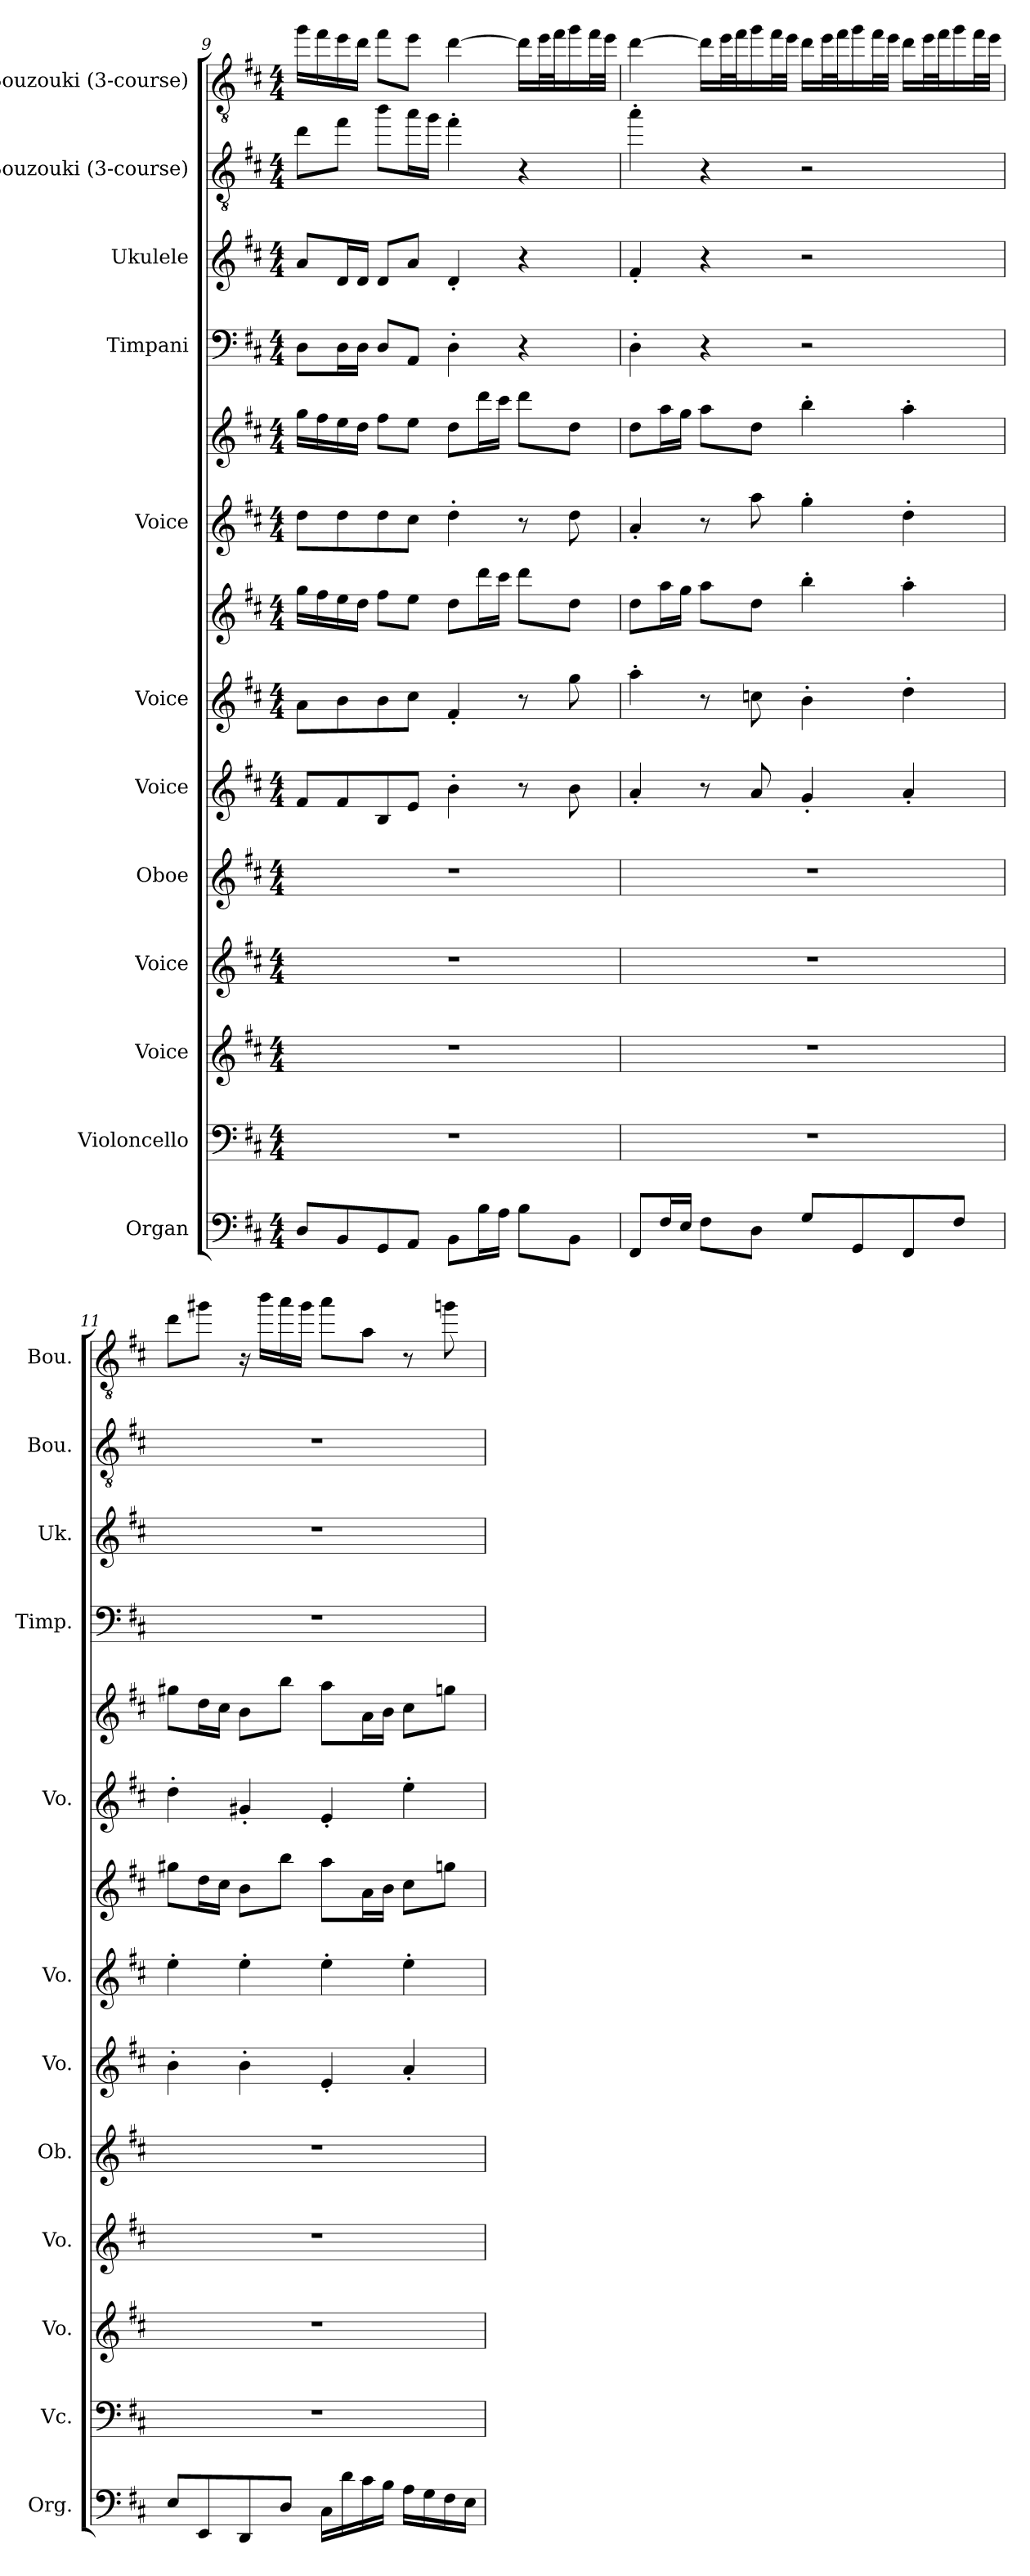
**kern	**kern	**kern	**kern	**kern	**kern	**kern	**kern	**kern	**kern	**kern	**kern	**kern	**kern
*part12	*part11	*part10	*part9	*part8	*part7	*part6	*part6	*part5	*part5	*part4	*part3	*part2	*part1
*staff14	*staff13	*staff12	*staff11	*staff10	*staff9	*staff8	*staff7	*staff6	*staff5	*staff4	*staff3	*staff2	*staff1
*I"Organ	*I"Violoncello	*I"Voice	*I"Voice	*I"Oboe	*I"Voice	*I"Voice	*	*I"Voice	*	*I"Timpani	*I"Ukulele	*I"Bouzouki (3-course)	*I"Bouzouki (3-course)
*I'Org.	*I'Vc.	*I'Vo.	*I'Vo.	*I'Ob.	*I'Vo.	*I'Vo.	*	*I'Vo.	*	*I'Timp.	*I'Uk.	*I'Bou.	*I'Bou.
!!LO:PB:g=z
*clefF4	*clefF4	*clefG2	*clefG2	*clefG2	*clefG2	*clefG2	*clefG2	*clefG2	*clefG2	*clefF4	*clefG2	*clefGv2	*clefGv2
*k[f#c#]	*k[f#c#]	*k[f#c#]	*k[f#c#]	*k[f#c#]	*k[f#c#]	*k[f#c#]	*k[f#c#]	*k[f#c#]	*k[f#c#]	*k[f#c#]	*k[f#c#]	*k[f#c#]	*k[f#c#]
*M4/4	*M4/4	*M4/4	*M4/4	*M4/4	*M4/4	*M4/4	*M4/4	*M4/4	*M4/4	*M4/4	*M4/4	*M4/4	*M4/4
=9	=9	=9	=9	=9	=9	=9	=9	=9	=9	=9	=9	=9	=9
8D/L	1r	1r	1r	1r	8f#/L	8a\L	16gg\LL	8dd\L	16gg\LL	8D\L	8a/L	8dd\L	16gg\LL
.	.	.	.	.	.	.	16ff#\	.	16ff#\	.	.	.	16ff#\
8BB/	.	.	.	.	8f#/	8b\	16ee\	8dd\	16ee\	16D\L	16d/L	8ff#\J	16ee\
.	.	.	.	.	.	.	16dd\JJ	.	16dd\JJ	16D\JJ	16d/JJ	.	16dd\JJ
8GG/	.	.	.	.	8B/	8b\	8ff#\L	8dd\	8ff#\L	8D/L	8d/L	8bb\L	8ff#\L
8AA/J	.	.	.	.	8e/J	8cc#\J	8ee\J	8cc#\J	8ee\J	8AA/J	8a/J	16aa\L	8ee\J
.	.	.	.	.	.	.	.	.	.	.	.	16gg\JJ	.
8BB\L	.	.	.	.	4b'\	4f#'/	8dd\L	4dd'\	8dd\L	4D'\	4d'/	4ff#'\	[4dd\
16B\L	.	.	.	.	.	.	16ddd\L	.	16ddd\L	.	.	.	.
16A\JJ	.	.	.	.	.	.	16ccc#\JJ	.	16ccc#\JJ	.	.	.	.
8B\L	.	.	.	.	8r	8r	8ddd\L	8r	8ddd\L	4r	4r	4r	16dd\LL]
.	.	.	.	.	.	.	.	.	.	.	.	.	32ee\L
.	.	.	.	.	.	.	.	.	.	.	.	.	32ff#\J
8BB\J	.	.	.	.	8b\	8gg\	8dd\J	8dd\	8dd\J	.	.	.	16gg\
.	.	.	.	.	.	.	.	.	.	.	.	.	32ff#\L
.	.	.	.	.	.	.	.	.	.	.	.	.	32ee\JJJ
!!LO:PB:g=z
=10	=10	=10	=10	=10	=10	=10	=10	=10	=10	=10	=10	=10	=10
8FF#/L	1r	1r	1r	1r	4a'/	4aa'\	8dd\L	4a'/	8dd\L	4D'\	4f#'/	4aa'\	[4dd\
16F#/L	.	.	.	.	.	.	16aa\L	.	16aa\L	.	.	.	.
16E/JJ	.	.	.	.	.	.	16gg\JJ	.	16gg\JJ	.	.	.	.
8F#\L	.	.	.	.	8r	8r	8aa\L	8r	8aa\L	4r	4r	4r	16dd\LL]
.	.	.	.	.	.	.	.	.	.	.	.	.	32ee\L
.	.	.	.	.	.	.	.	.	.	.	.	.	32ff#\J
8D\J	.	.	.	.	8a/	8ccn\	8dd\J	8aa\	8dd\J	.	.	.	16gg\
.	.	.	.	.	.	.	.	.	.	.	.	.	32ff#\L
.	.	.	.	.	.	.	.	.	.	.	.	.	32ee\JJJ
8G/L	.	.	.	.	4g'/	4b'\	4bb'\	4gg'\	4bb'\	2r	2r	2r	16dd\LL
.	.	.	.	.	.	.	.	.	.	.	.	.	32ee\L
.	.	.	.	.	.	.	.	.	.	.	.	.	32ff#\J
8GG/	.	.	.	.	.	.	.	.	.	.	.	.	16gg\
.	.	.	.	.	.	.	.	.	.	.	.	.	32ff#\L
.	.	.	.	.	.	.	.	.	.	.	.	.	32ee\JJJ
8FF#/	.	.	.	.	4a'/	4dd'\	4aa'\	4dd'\	4aa'\	.	.	.	16dd\LL
.	.	.	.	.	.	.	.	.	.	.	.	.	32ee\L
.	.	.	.	.	.	.	.	.	.	.	.	.	32ff#\J
8F#/J	.	.	.	.	.	.	.	.	.	.	.	.	16gg\
.	.	.	.	.	.	.	.	.	.	.	.	.	32ff#\L
.	.	.	.	.	.	.	.	.	.	.	.	.	32ee\JJJ
!!LO:PB:g=z
=11	=11	=11	=11	=11	=11	=11	=11	=11	=11	=11	=11	=11	=11
8E/L	1r	1r	1r	1r	4b'\	4ee'\	8gg#X\L	4dd'\	8gg#X\L	1r	1r	1r	8dd\L
8EE/	.	.	.	.	.	.	16dd\L	.	16dd\L	.	.	.	8gg#X\J
.	.	.	.	.	.	.	16cc#\JJ	.	16cc#\JJ	.	.	.	.
8DD/	.	.	.	.	4b'\	4ee'\	8b\L	4g#X'/	8b\L	.	.	.	16r
.	.	.	.	.	.	.	.	.	.	.	.	.	16bb\LL
8D/J	.	.	.	.	.	.	8bb\J	.	8bb\J	.	.	.	16aa\
.	.	.	.	.	.	.	.	.	.	.	.	.	16gg#\JJ
16C#\LL	.	.	.	.	4e'/	4ee'\	8aa\L	4e'/	8aa\L	.	.	.	8aa\L
16d\	.	.	.	.	.	.	.	.	.	.	.	.	.
16c#\	.	.	.	.	.	.	16a\L	.	16a\L	.	.	.	8a\J
16B\JJ	.	.	.	.	.	.	16b\JJ	.	16b\JJ	.	.	.	.
16A\LL	.	.	.	.	4a'/	4ee'\	8cc#\L	4ee'\	8cc#\L	.	.	.	8r
16G\	.	.	.	.	.	.	.	.	.	.	.	.	.
16F#\	.	.	.	.	.	.	8ggn\J	.	8ggn\J	.	.	.	8ggn\
16E\JJ	.	.	.	.	.	.	.	.	.	.	.	.	.
=	=	=	=	=	=	=	=	=	=	=	=	=	=
*-	*-	*-	*-	*-	*-	*-	*-	*-	*-	*-	*-	*-	*-
